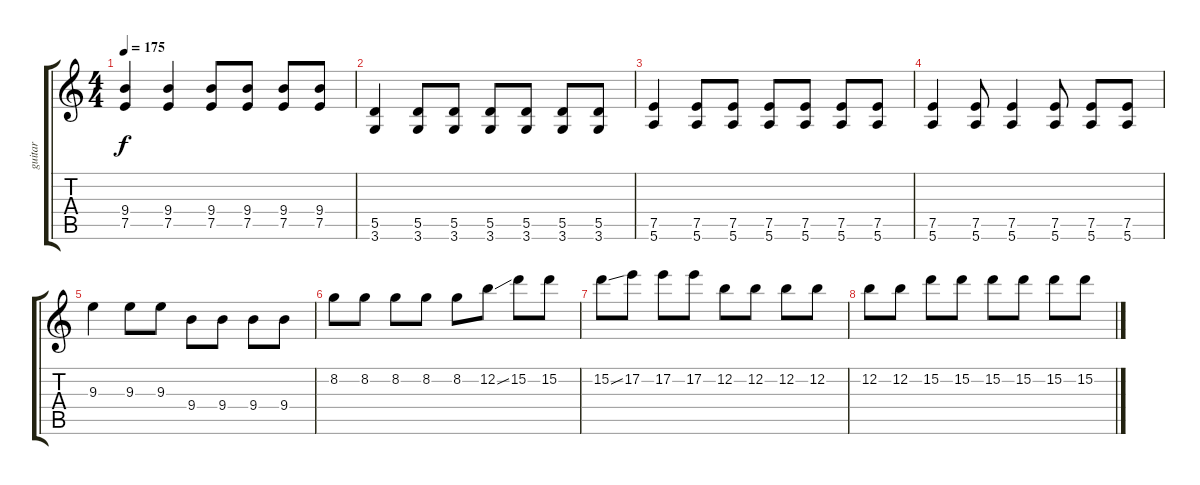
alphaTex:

\track ("guitar" "guitar") {instrument distortionguitar}
\staff {score tabs}
\tuning (E4 B3 G3 D3 A2 E2) {hide}
\ts (4 4)
\tempo 175
\clef g2
\ks c
(9.4 7.5).4{dy f} (9.4 7.5).4 (9.4 7.5).8 (9.4 7.5).8 (9.4 7.5).8 (9.4 7.5).8 |
(5.5 3.6).4 (5.5 3.6).8 (5.5 3.6).8 (5.5 3.6).8 (5.5 3.6).8 (5.5 3.6).8 (5.5 3.6).8 |
(7.5 5.6).4 (7.5 5.6).8 (7.5 5.6).8 (7.5 5.6).8 (7.5 5.6).8 (7.5 5.6).8 (7.5 5.6).8 |
(7.5 5.6).4 (7.5 5.6).8 (7.5 5.6).4 (7.5 5.6).8 (7.5 5.6).8 (7.5 5.6).8 |
9.3.4 9.3.8 9.3.8 9.4.8 9.4.8 9.4.8 9.4.8 |
8.2.8 8.2.8 8.2.8 8.2.8 8.2.8 12.2{ss}.8 15.2.8 15.2.8 |
15.2{ss}.8 17.2.8 17.2.8 17.2.8 12.2.8 12.2.8 12.2.8 12.2.8 |
12.2.8 12.2.8 15.2.8 15.2.8 15.2.8 15.2.8 15.2.8 15.2.8
